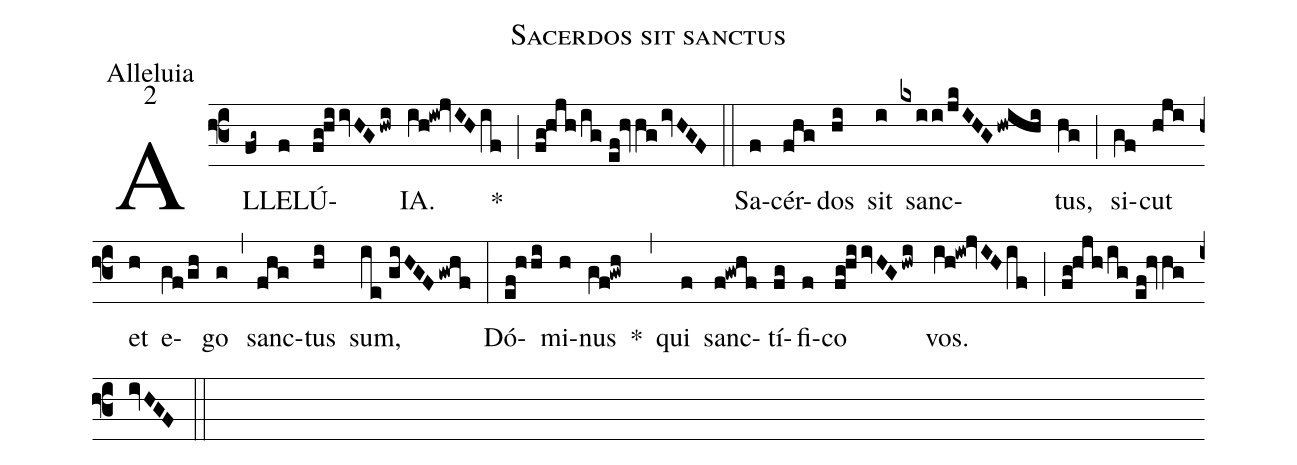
name:Sacerdos sit sanctus;
office-part:Alleluia;
mode:2;
%%
(f3) AL(fg~)LE(f)LÚ(fg!hiivHGhwi)IA.(ih!iw!jvIHif) *(;) (fg!hjh/ig//ef!hvhgivHGF) (::) Sa(f)cér(fhg)dos(hi) sit(i) sanc(kxii/jkIHGhwihi)tus,(hg) (;) si(gf)cut(hji) et(h) e(gf/gh)go(g) (,) sanc(fhg)tus(hi) sum,(ie//giHGFgwhf) (:) Dó(ef!hhi)mi(h)nus(gf!gwh) *(,) qui(f) sanc(f!gwhf)tí(fg)fi(f)co(fg!hiivHGhwi) vos.(ih!iw!jvIHif) (;) (fg!hjh/ig//ef!hvhgivHGF) (::)
